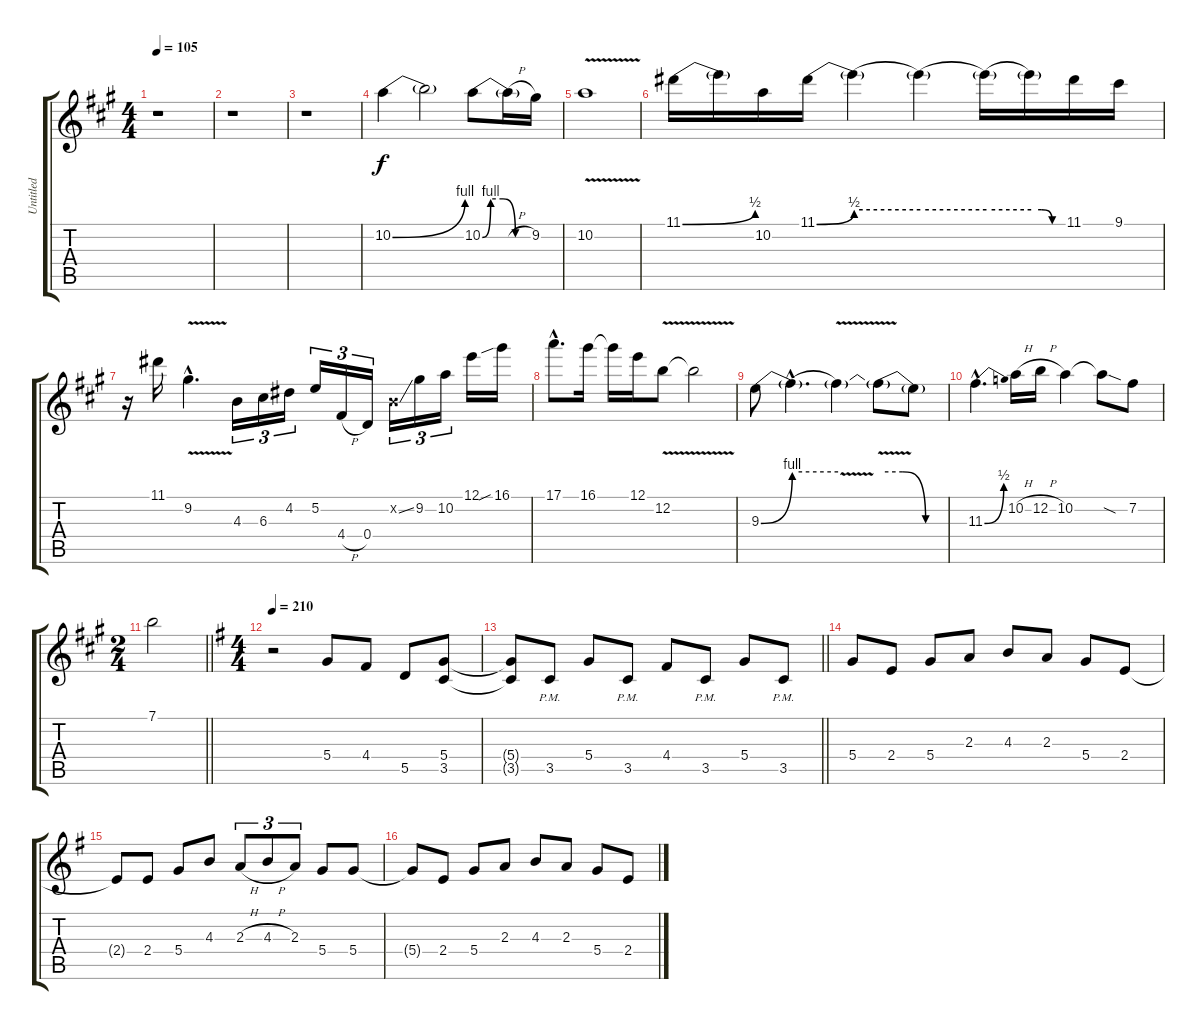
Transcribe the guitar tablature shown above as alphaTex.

\track ("Untitled" "Untitled") {instrument distortionguitar}
\staff {score tabs}
\tuning (E4 B3 G3 D3 A2 E2) {hide}
\ts (4 4)
\tempo 105
\clef g2
\ks a
r.1{dy f} |
r.1 |
r.1 |
10.2{be (bend 0 0 60 4)}.4 10.2{t}.2 10.2{be (custom 0 0 10 4 25 4 40 0 60 0)}.8 10.2{h t}.16 9.2.16 |
10.2{v}.1 |
11.1{be (bend 0 0 60 2)}.16 11.1{t}.16 10.2.16 11.1{be (bend 0 0 60 2)}.16 11.1{be (hold 0 2 60 2) t}.4 11.1{be (hold 0 2 60 2) t}.4 11.1{be (hold 0 2 60 2) t}.16 11.1{be (custom 0 2 20 2 40 0 60 0) t}.16 11.1.16 9.1.16 |
r.16 11.1.16 9.2{v hac}.4{d} 4.3.16{tu (3 2)} 6.3.16{tu (3 2)} 4.2.16{tu (3 2)} 5.2.16{tu (3 2)} 4.4{h}.16{tu (3 2)} 0.4.16{tu (3 2)} 0.2{ss x}.16{tu (3 2)} 9.2.16{tu (3 2)} 10.2.16{tu (3 2)} 12.1.16 16.1{sib}.16 |
17.1{hac}.8{d} 16.1.16 16.1{t}.16 12.1.16 12.2{v}.8 12.2{v t}.2 |
9.3{be (bend 0 0 60 4)}.8 9.3{be (hold 0 4 60 4) hac t}.4{d} 9.3{v t}.4 9.3{be (custom 0 4 20 4 40 0 60 0) t}.8 9.3{t}.8 |
11.3{be (bend 0 0 60 2) hac}.4{d} 10.2{h}.16 12.2{h}.16 10.2.4 10.2{sod t}.8 7.2.8 |
\ts (2 4)
\barLineRight lightlight
7.1.2 |
\ts (4 4)
\tempo 210
\ks g
r.2 5.4.8 4.4.8 5.5.8 (5.4 3.5).8 |
\barLineRight lightlight
(5.4{t} 3.5{t}).8 3.5{pm}.8 5.4.8 3.5{pm}.8 4.4.8 3.5{pm}.8 5.4.8 3.5{pm}.8 |
5.4.8 2.4.8 5.4.8 2.3.8 4.3.8 2.3.8 5.4.8 2.4.8 |
2.4{t}.8 2.4.8 5.4.8 4.3.8 2.3{h}.8{tu (3 2)} 4.3{h}.8{tu (3 2)} 2.3.8{tu (3 2)} 5.4.8 5.4.8 |
5.4{t}.8 2.4.8 5.4.8 2.3.8 4.3.8 2.3.8 5.4.8 2.4.8
